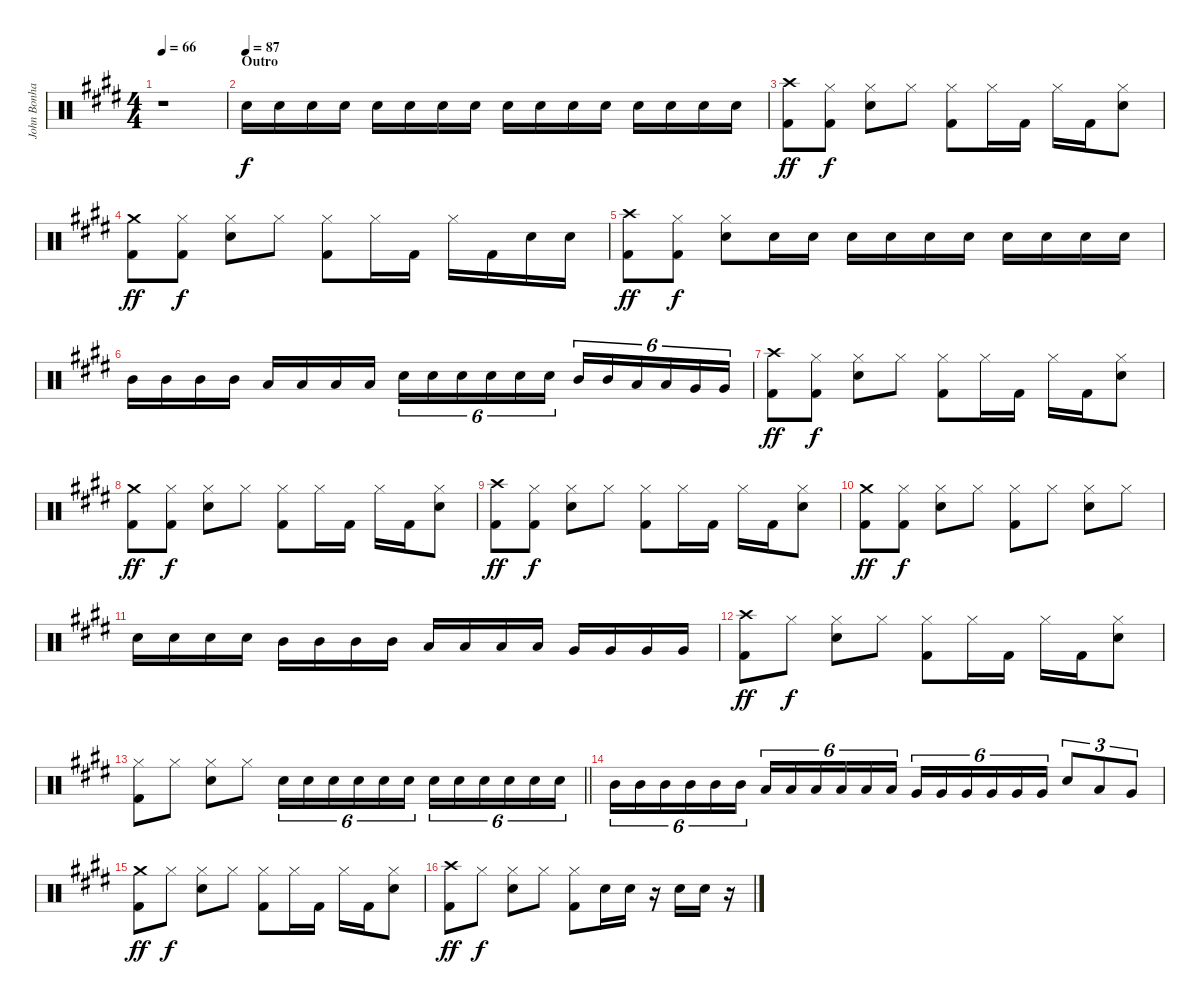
\track ("John Bonham Drums" "John Bonha") {instrument percussion}
\staff {score}
\articulation defaults
\ts (4 4)
\tempo 66
\clef neutral
\ks e
r.1{dy f} |
\section ("" "Outro")
\tempo 88
\tempo (87)
"Snare (hit) 2".16 "Snare (hit) 2".16 "Snare (hit) 2".16 "Snare (hit) 2".16 "Snare (hit) 2".16 "Snare (hit) 2".16 "Snare (hit) 2".16 "Snare (hit) 2".16 "Snare (hit) 2".16 "Snare (hit) 2".16 "Snare (hit) 2".16 "Snare (hit) 2".16 "Snare (hit) 2".16 "Snare (hit) 2".16 "Snare (hit) 2".16 "Snare (hit) 2".16 |
("Crash high (hit)" "Kick (hit) 2").8{dy ff} ("Hi-Hat (closed)" "Kick (hit) 2").8{dy f} ("Hi-Hat (closed)" "Snare (hit) 2").8 "Hi-Hat (closed)".8 ("Hi-Hat (closed)" "Kick (hit) 2").8 "Hi-Hat (closed)".16 "Kick (hit) 2".16 "Hi-Hat (closed)".16 "Kick (hit) 2".16 ("Hi-Hat (closed)" "Snare (hit) 2").8 |
("Crash medium (hit)" "Kick (hit) 2").8{dy ff} ("Hi-Hat (closed)" "Kick (hit) 2").8{dy f} ("Hi-Hat (closed)" "Snare (hit) 2").8 "Hi-Hat (closed)".8 ("Hi-Hat (closed)" "Kick (hit) 2").8 "Hi-Hat (closed)".16 "Kick (hit) 2".16 "Hi-Hat (closed)".16 "Kick (hit) 2".16 "Snare (hit) 2".16 "Snare (hit) 2".16 |
("Crash high (hit)" "Kick (hit) 2").8{dy ff} ("Hi-Hat (closed)" "Kick (hit) 2").8{dy f} ("Hi-Hat (closed)" "Snare (hit) 2").8 "Snare (hit) 2".16 "Snare (hit) 2".16 "Snare (hit) 2".16 "Snare (hit) 2".16 "Snare (hit) 2".16 "Snare (hit) 2".16 "Snare (hit) 2".16 "Snare (hit) 2".16 "Snare (hit) 2".16 "Snare (hit) 2".16 |
"Mid Tom (hit)".16 "Mid Tom (hit)".16 "Mid Tom (hit)".16 "Mid Tom (hit)".16 "Low Tom (hit)".16 "Low Tom (hit)".16 "Low Tom (hit)".16 "Low Tom (hit)".16 "Snare (hit) 2".16{tu (6 4)} "Snare (hit) 2".16{tu (6 4)} "Snare (hit) 2".16{tu (6 4)} "Snare (hit) 2".16{tu (6 4)} "Snare (hit) 2".16{tu (6 4)} "Snare (hit) 2".16{tu (6 4)} "Mid Tom (hit)".16{tu (6 4)} "Mid Tom (hit)".16{tu (6 4)} "Low Tom (hit)".16{tu (6 4)} "Low Tom (hit)".16{tu (6 4)} "Very Low Tom (hit)".16{tu (6 4)} "Very Low Tom (hit)".16{tu (6 4)} |
("Crash high (hit)" "Kick (hit) 2").8{dy ff} ("Hi-Hat (closed)" "Kick (hit) 2").8{dy f} ("Hi-Hat (closed)" "Snare (hit) 2").8 "Hi-Hat (closed)".8 ("Hi-Hat (closed)" "Kick (hit) 2").8 "Hi-Hat (closed)".16 "Kick (hit) 2".16 "Hi-Hat (closed)".16 "Kick (hit) 2".16 ("Hi-Hat (closed)" "Snare (hit) 2").8 |
("Crash medium (hit)" "Kick (hit) 2").8{dy ff} ("Hi-Hat (closed)" "Kick (hit) 2").8{dy f} ("Hi-Hat (closed)" "Snare (hit) 2").8 "Hi-Hat (closed)".8 ("Hi-Hat (closed)" "Kick (hit) 2").8 "Hi-Hat (closed)".16 "Kick (hit) 2".16 "Hi-Hat (closed)".16 "Kick (hit) 2".16 ("Hi-Hat (closed)" "Snare (hit) 2").8 |
("Crash high (hit)" "Kick (hit) 2").8{dy ff} ("Hi-Hat (closed)" "Kick (hit) 2").8{dy f} ("Hi-Hat (closed)" "Snare (hit) 2").8 "Hi-Hat (closed)".8 ("Hi-Hat (closed)" "Kick (hit) 2").8 "Hi-Hat (closed)".16 "Kick (hit) 2".16 "Hi-Hat (closed)".16 "Kick (hit) 2".16 ("Hi-Hat (closed)" "Snare (hit) 2").8 |
("Crash medium (hit)" "Kick (hit) 2").8{dy ff} ("Hi-Hat (closed)" "Kick (hit) 2").8{dy f} ("Hi-Hat (closed)" "Snare (hit) 2").8 "Hi-Hat (closed)".8 ("Hi-Hat (closed)" "Kick (hit) 2").8 "Hi-Hat (closed)".8 ("Hi-Hat (closed)" "Snare (hit) 2").8 "Hi-Hat (closed)".8 |
"Snare (hit) 2".16 "Snare (hit) 2".16 "Snare (hit) 2".16 "Snare (hit) 2".16 "Mid Tom (hit)".16 "Mid Tom (hit)".16 "Mid Tom (hit)".16 "Mid Tom (hit)".16 "Low Tom (hit)".16 "Low Tom (hit)".16 "Low Tom (hit)".16 "Low Tom (hit)".16 "Very Low Tom (hit)".16 "Very Low Tom (hit)".16 "Very Low Tom (hit)".16 "Very Low Tom (hit)".16 |
("Crash high (hit)" "Kick (hit) 2").8{dy ff} "Hi-Hat (closed)".8{dy f} ("Hi-Hat (closed)" "Snare (hit) 2").8 "Hi-Hat (closed)".8 ("Hi-Hat (closed)" "Kick (hit) 2").8 "Hi-Hat (closed)".16 "Kick (hit) 2".16 "Hi-Hat (closed)".16 "Kick (hit) 2".16 ("Hi-Hat (closed)" "Snare (hit) 2").8 |
\barLineRight lightlight
("Hi-Hat (closed)" "Kick (hit) 2").8 "Hi-Hat (closed)".8 ("Hi-Hat (closed)" "Snare (hit) 2").8 "Hi-Hat (closed)".8 "Snare (hit) 2".16{tu (6 4)} "Snare (hit) 2".16{tu (6 4)} "Snare (hit) 2".16{tu (6 4)} "Snare (hit) 2".16{tu (6 4)} "Snare (hit) 2".16{tu (6 4)} "Snare (hit) 2".16{tu (6 4)} "Snare (hit) 2".16{tu (6 4)} "Snare (hit) 2".16{tu (6 4)} "Snare (hit) 2".16{tu (6 4)} "Snare (hit) 2".16{tu (6 4)} "Snare (hit) 2".16{tu (6 4)} "Snare (hit) 2".16{tu (6 4)} |
"Mid Tom (hit)".16{tu (6 4)} "Mid Tom (hit)".16{tu (6 4)} "Mid Tom (hit)".16{tu (6 4)} "Mid Tom (hit)".16{tu (6 4)} "Mid Tom (hit)".16{tu (6 4)} "Mid Tom (hit)".16{tu (6 4)} "Low Tom (hit)".16{tu (6 4)} "Low Tom (hit)".16{tu (6 4)} "Low Tom (hit)".16{tu (6 4)} "Low Tom (hit)".16{tu (6 4)} "Low Tom (hit)".16{tu (6 4)} "Low Tom (hit)".16{tu (6 4)} "Very Low Tom (hit)".16{tu (6 4)} "Very Low Tom (hit)".16{tu (6 4)} "Very Low Tom (hit)".16{tu (6 4)} "Very Low Tom (hit)".16{tu (6 4)} "Very Low Tom (hit)".16{tu (6 4)} "Very Low Tom (hit)".16{tu (6 4)} "Snare (hit) 2".8{tu (3 2)} "Low Tom (hit)".8{tu (3 2)} "Very Low Tom (hit)".8{tu (3 2)} |
("Crash medium (hit)" "Kick (hit) 2").8{dy ff} "Hi-Hat (closed)".8{dy f} ("Hi-Hat (closed)" "Snare (hit) 2").8 "Hi-Hat (closed)".8 ("Hi-Hat (closed)" "Kick (hit) 2").8 "Hi-Hat (closed)".16 "Kick (hit) 2".16 "Hi-Hat (closed)".16 "Kick (hit) 2".16 ("Hi-Hat (closed)" "Snare (hit) 2").8 |
("Crash high (hit)" "Kick (hit) 2").8{dy ff} "Hi-Hat (closed)".8{dy f} ("Hi-Hat (closed)" "Snare (hit) 2").8 "Hi-Hat (closed)".8 ("Hi-Hat (closed)" "Kick (hit) 2").8 "Snare (hit) 2".16 "Snare (hit) 2".16 r.16 "Snare (hit) 2".16 "Snare (hit) 2".16 r.16
